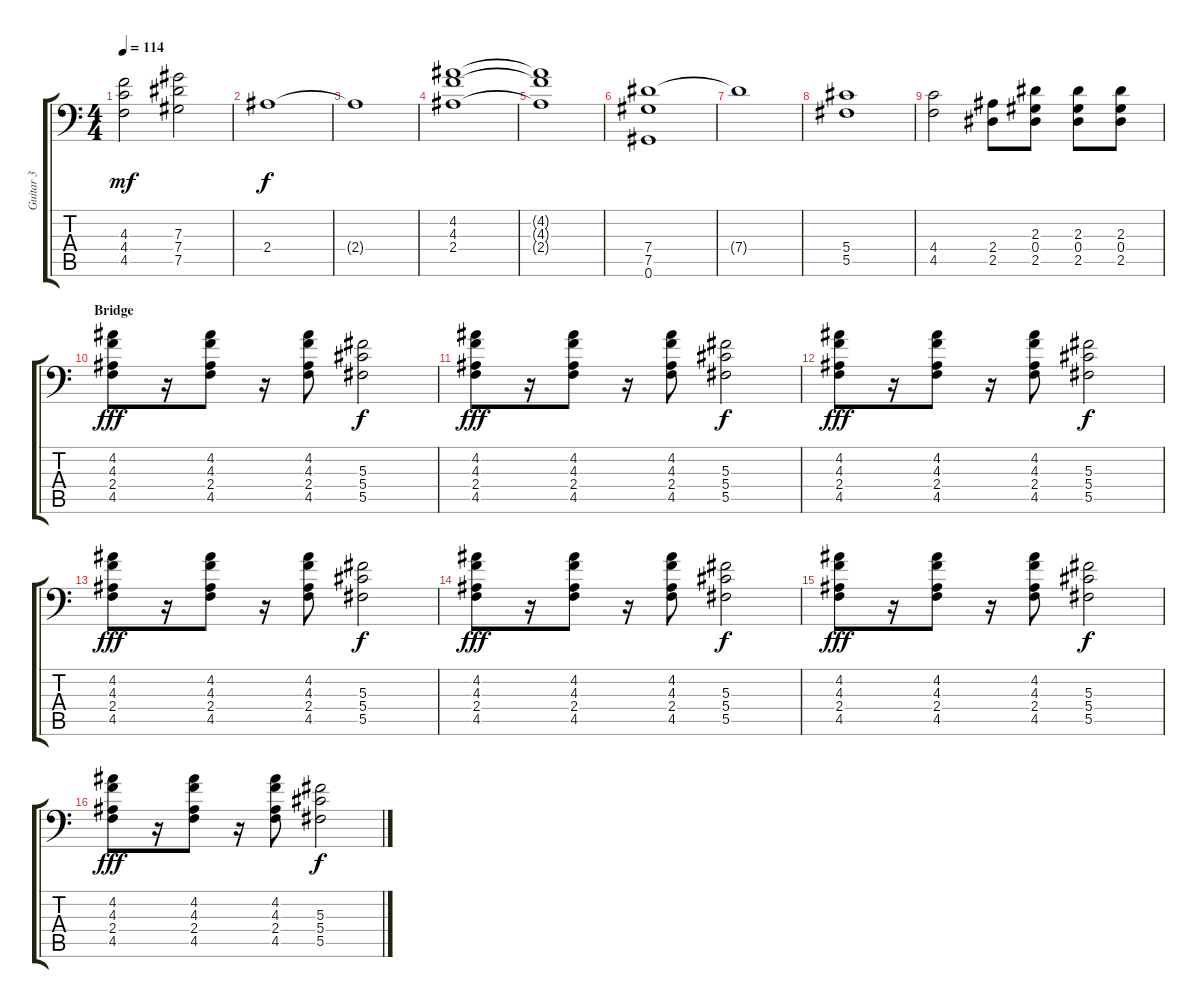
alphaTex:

\track ("Guitar 3" "Guitar 3") {instrument distortionguitar}
\staff {score tabs}
\tuning (Bb3 Gb3 Db3 Ab2 Db2 Ab1) {hide}
\ts (4 4)
\tempo 114
\clef f4
\ks c
(4.3 4.4 4.5).2{dy mf} (7.3 7.4 7.5).2 |
2.4.1{dy f} |
2.4{t}.1 |
(4.2 4.3 2.4).1 |
(4.2{t} 4.3{t} 2.4{t}).1 |
(7.4 7.5 0.6).1 |
7.4{t}.1 |
(5.4 5.5).1 |
(4.4 4.5).2 (2.4 2.5).8 (2.3 0.4 2.5).8 (2.3 0.4 2.5).8 (2.3 0.4 2.5).8 |
\section ("" "Bridge")
(4.2 4.3 2.4 4.5).8{dy fff} r.16 (4.2 4.3 2.4 4.5).8 r.16 (4.2 4.3 2.4 4.5).8 (5.3 5.4 5.5).2{dy f} |
(4.2 4.3 2.4 4.5).8{dy fff} r.16 (4.2 4.3 2.4 4.5).8 r.16 (4.2 4.3 2.4 4.5).8 (5.3 5.4 5.5).2{dy f} |
(4.2 4.3 2.4 4.5).8{dy fff} r.16 (4.2 4.3 2.4 4.5).8 r.16 (4.2 4.3 2.4 4.5).8 (5.3 5.4 5.5).2{dy f} |
(4.2 4.3 2.4 4.5).8{dy fff} r.16 (4.2 4.3 2.4 4.5).8 r.16 (4.2 4.3 2.4 4.5).8 (5.3 5.4 5.5).2{dy f} |
(4.2 4.3 2.4 4.5).8{dy fff} r.16 (4.2 4.3 2.4 4.5).8 r.16 (4.2 4.3 2.4 4.5).8 (5.3 5.4 5.5).2{dy f} |
(4.2 4.3 2.4 4.5).8{dy fff} r.16 (4.2 4.3 2.4 4.5).8 r.16 (4.2 4.3 2.4 4.5).8 (5.3 5.4 5.5).2{dy f} |
(4.2 4.3 2.4 4.5).8{dy fff} r.16 (4.2 4.3 2.4 4.5).8 r.16 (4.2 4.3 2.4 4.5).8 (5.3 5.4 5.5).2{dy f}
